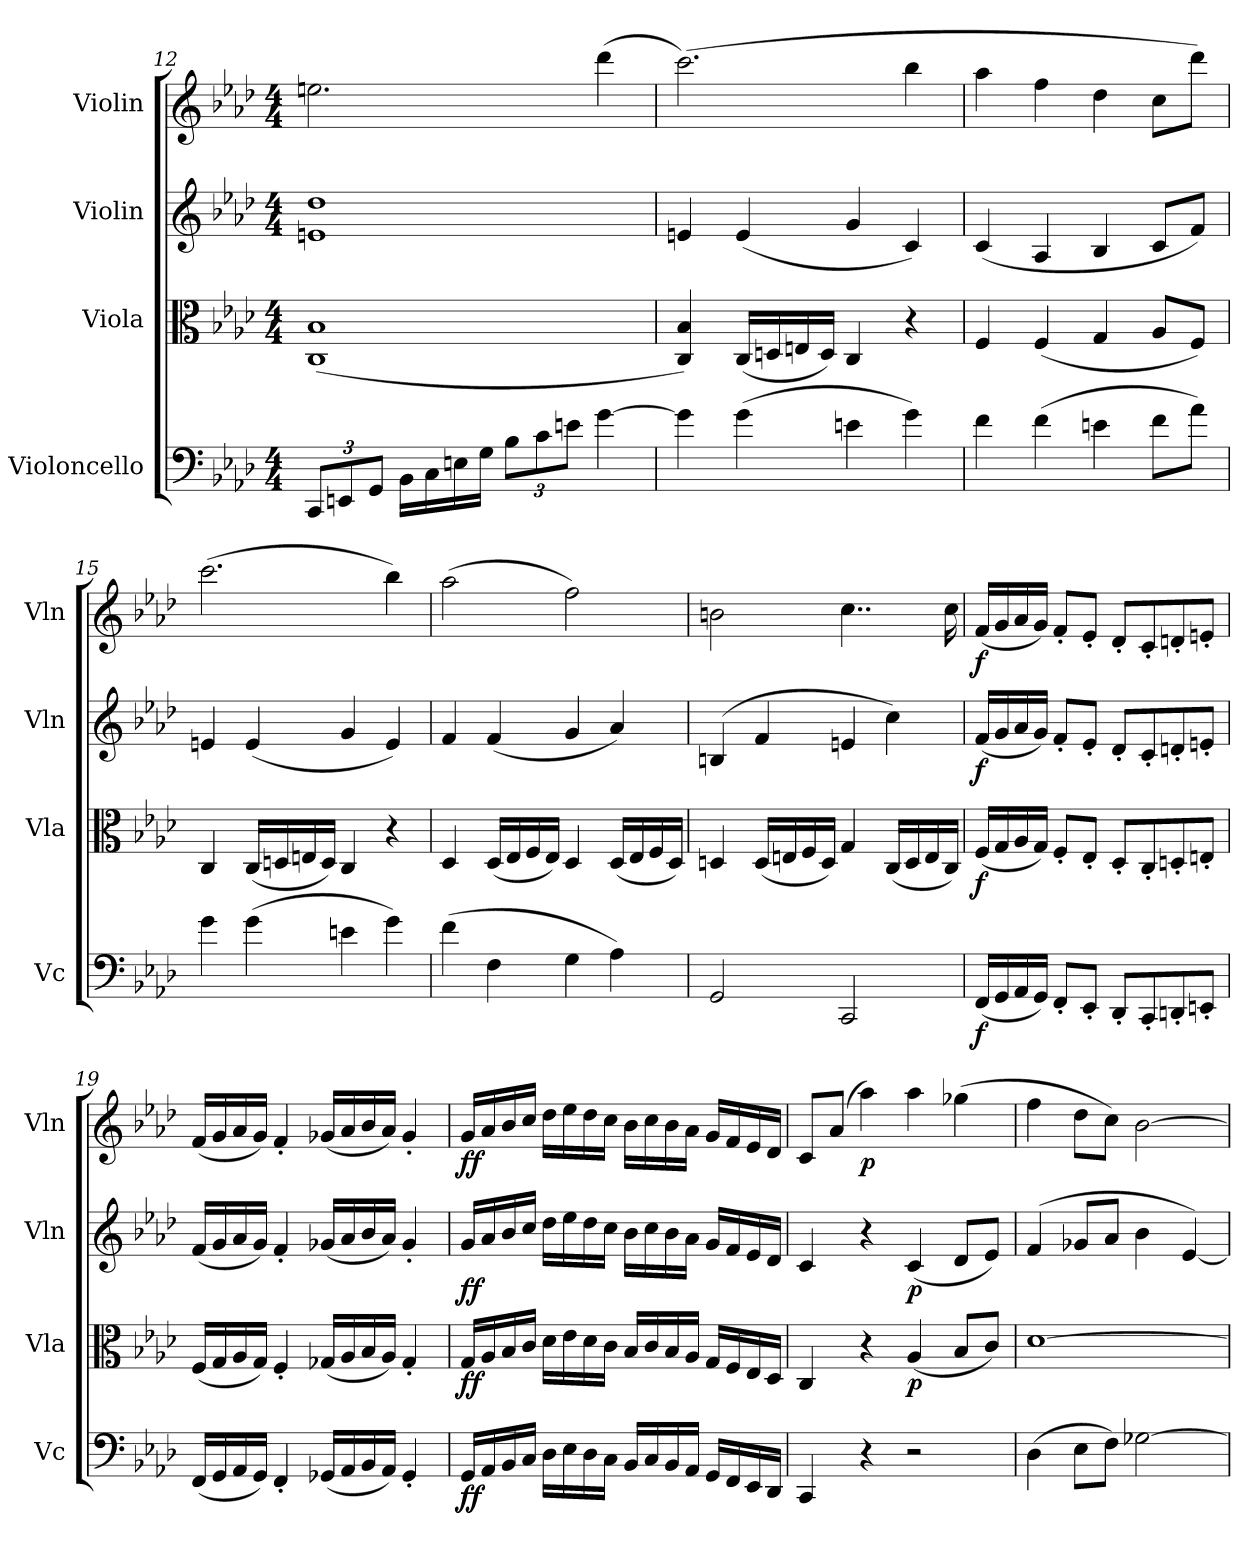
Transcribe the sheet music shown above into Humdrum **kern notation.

**kern	**dynam	**kern	**dynam	**kern	**dynam	**kern	**dynam
*part4	*part4	*part3	*part3	*part2	*part2	*part1	*part1
*staff4	*staff4	*staff3	*staff3	*staff2	*staff2	*staff1	*staff1
*I"Violoncello	*	*I"Viola	*	*I"Violin	*	*I"Violin	*
*I'Vc	*	*I'Vla	*	*I'Vln	*	*I'Vln	*
*clefF4	*	*clefC3	*	*clefG2	*	*clefG2	*
*k[b-e-a-d-]	*	*k[b-e-a-d-]	*	*k[b-e-a-d-]	*	*k[b-e-a-d-]	*
*f:	*	*f:	*	*f:	*	*f:	*
*M4/4	*	*M4/4	*	*M4/4	*	*M4/4	*
=12	=12	=12	=12	=12	=12	=12	=12
12CC/L	.	(1C 1B-	.	1en 1dd-	.	2.een\	.
12EEn/	.	.	.	.	.	.	.
12GG/J	.	.	.	.	.	.	.
16BB-\LL	.	.	.	.	.	.	.
16C\	.	.	.	.	.	.	.
16En\	.	.	.	.	.	.	.
16G\JJ	.	.	.	.	.	.	.
12B-\L	.	.	.	.	.	.	.
12c\	.	.	.	.	.	.	.
12en\J	.	.	.	.	.	.	.
[4g\	.	.	.	.	.	(4ddd-\	.
=13	=13	=13	=13	=13	=13	=13	=13
4g\]	.	4C/ 4B-/)	.	4en/	.	(2.ccc\)	.
(4g\	.	(16C/LL	.	(4e/	.	.	.
.	.	16Dn/	.	.	.	.	.
.	.	16En/	.	.	.	.	.
.	.	16D/JJ)	.	.	.	.	.
4en\	.	4C/	.	4g/	.	.	.
4g\)	.	4r	.	4c/)	.	4bb-\	.
=14	=14	=14	=14	=14	=14	=14	=14
4f\	.	4F/	.	(4c/	.	4aa-\	.
(4f\	.	(4F/	.	4A-/	.	4ff\	.
4en\	.	4G/	.	4B-/	.	4dd-\	.
8f\L	.	8A-/L	.	8c/L	.	8cc\L	.
8a-\J)	.	8F/J)	.	8f/J)	.	8ddd-\J)	.
=15	=15	=15	=15	=15	=15	=15	=15
4g\	.	4C/	.	4en/	.	(2.ccc\	.
(4g\	.	(16C/LL	.	(4e/	.	.	.
.	.	16Dn/	.	.	.	.	.
.	.	16En/	.	.	.	.	.
.	.	16D/JJ)	.	.	.	.	.
4en\	.	4C/	.	4g/	.	.	.
4g\)	.	4r	.	4e/)	.	4bb-\)	.
=16	=16	=16	=16	=16	=16	=16	=16
(4f\	.	4D-/	.	4f/	.	(2aa-\	.
4F\	.	(16D-/LL	.	(4f/	.	.	.
.	.	16E-/	.	.	.	.	.
.	.	16F/	.	.	.	.	.
.	.	16E-/JJ)	.	.	.	.	.
4G\	.	4D-/	.	4g/	.	2ff\)	.
4A-\)	.	(16D-/LL	.	4a-/)	.	.	.
.	.	16E-/	.	.	.	.	.
.	.	16F/	.	.	.	.	.
.	.	16D-/JJ)	.	.	.	.	.
=17	=17	=17	=17	=17	=17	=17	=17
2GG/	.	4Dn/	.	(4Bn/	.	2bn\	.
.	.	(16D/LL	.	4f/	.	.	.
.	.	16En/	.	.	.	.	.
.	.	16F/	.	.	.	.	.
.	.	16D/JJ)	.	.	.	.	.
2CC/	.	4G/	.	4en/	.	4..cc\	.
.	.	(16C/LL	.	4cc\)	.	.	.
.	.	16D/	.	.	.	.	.
.	.	16E/	.	.	.	.	.
.	.	16C/JJ)	.	.	.	16cc\	.
=18	=18	=18	=18	=18	=18	=18	=18
(16FF/LL	f	(16F/LL	f	(16f/LL	f	(16f/LL	f
16GG/	.	16G/	.	16g/	.	16g/	.
16AA-/	.	16A-/	.	16a-/	.	16a-/	.
16GG/JJ)	.	16G/JJ)	.	16g/JJ)	.	16g/JJ)	.
8FF'/L	.	8F'/L	.	8f'/L	.	8f'/L	.
8EE-'/J	.	8E-'/J	.	8e-'/J	.	8e-'/J	.
8DD-'/L	.	8D-'/L	.	8d-'/L	.	8d-'/L	.
8CC'/	.	8C'/	.	8c'/	.	8c'/	.
8DDn'/	.	8Dn'/	.	8dn'/	.	8dn'/	.
8EEn'/J	.	8En'/J	.	8en'/J	.	8en'/J	.
=19	=19	=19	=19	=19	=19	=19	=19
(16FF/LL	.	(16F/LL	.	(16f/LL	.	(16f/LL	.
16GG/	.	16G/	.	16g/	.	16g/	.
16AA-/	.	16A-/	.	16a-/	.	16a-/	.
16GG/JJ)	.	16G/JJ)	.	16g/JJ)	.	16g/JJ)	.
4FF'/	.	4F'/	.	4f'/	.	4f'/	.
(16GG-X/LL	.	(16G-X/LL	.	(16g-X/LL	.	(16g-X/LL	.
16AA-/	.	16A-/	.	16a-/	.	16a-/	.
16BB-/	.	16B-/	.	16b-/	.	16b-/	.
16AA-/JJ)	.	16A-/JJ)	.	16a-/JJ)	.	16a-/JJ)	.
4GG-'/	.	4G-'/	.	4g-'/	.	4g-'/	.
=20	=20	=20	=20	=20	=20	=20	=20
16GG/LL	ff	16G/LL	ff	16g/LL	ff	16g/LL	ff
16AA-/	.	16A-/	.	16a-/	.	16a-/	.
16BB-/	.	16B-/	.	16b-/	.	16b-/	.
16C/JJ	.	16c/JJ	.	16cc/JJ	.	16cc/JJ	.
16D-\LL	.	16d-\LL	.	16dd-\LL	.	16dd-\LL	.
16E-\	.	16e-\	.	16ee-\	.	16ee-\	.
16D-\	.	16d-\	.	16dd-\	.	16dd-\	.
16C\JJ	.	16c\JJ	.	16cc\JJ	.	16cc\JJ	.
16BB-/LL	.	16B-/LL	.	16b-\LL	.	16b-\LL	.
16C/	.	16c/	.	16cc\	.	16cc\	.
16BB-/	.	16B-/	.	16b-\	.	16b-\	.
16AA-/JJ	.	16A-/JJ	.	16a-\JJ	.	16a-\JJ	.
16GG/LL	.	16G/LL	.	16g/LL	.	16g/LL	.
16FF/	.	16F/	.	16f/	.	16f/	.
16EE-/	.	16E-/	.	16e-/	.	16e-/	.
16DD-/JJ	.	16D-/JJ	.	16d-/JJ	.	16d-/JJ	.
=21	=21	=21	=21	=21	=21	=21	=21
4CC/	.	4C/	.	4c/	.	8c/L	.
.	.	.	.	.	.	(8a-/J	.
4r	.	4r	.	4r	.	4aa-\)	p
2r	.	(4A-/	p	(4c/	p	4aa-\	.
.	.	8B-/L	.	8d-/L	.	(4gg-X\	.
.	.	8c/J)	.	8e-/J)	.	.	.
=22	=22	=22	=22	=22	=22	=22	=22
(4D-\	.	[1d-	.	(4f/	.	4ff\	.
8E-\L	.	.	.	8g-X/L	.	8dd-\L	.
8F\J)	.	.	.	8a-/J	.	8cc\J)	.
[2G-X\	.	.	.	4b-\	.	[2b-\	.
.	.	.	.	[4e-/)	.	.	.
=	=	=	=	=	=	=	=
*-	*-	*-	*-	*-	*-	*-	*-
